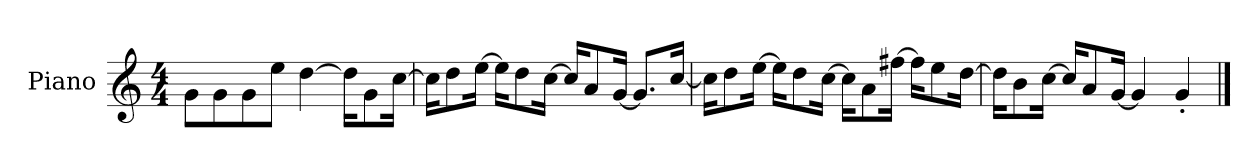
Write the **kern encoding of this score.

**kern
*part1
*staff1
*I"Piano
*I'P-no
*clefG2
*k[]
*M4/4
*MM90
=1
8g\L
8g\
8g\
8ee\J
[4dd\
16dd\KL]
8g\
[16cc\Jk
=2
16cc\KL]
8dd\
[16ee\Jk
16ee\KL]
8dd\
[16cc\Jk
16cc/KL]
8a/
[16g/Jk
8.g/L]
[16cc/Jk
=3
16cc\KL]
8dd\
[16ee\Jk
16ee\KL]
8dd\
[16cc\Jk
16cc\KL]
8a\
[16ff#X\Jk
16ff#\KL]
8ee\
[16dd\Jk
=4
16dd\KL]
8b\
[16cc\Jk
16cc/KL]
8a/
[16g/Jk
4g/]
4g'/
==
*-
